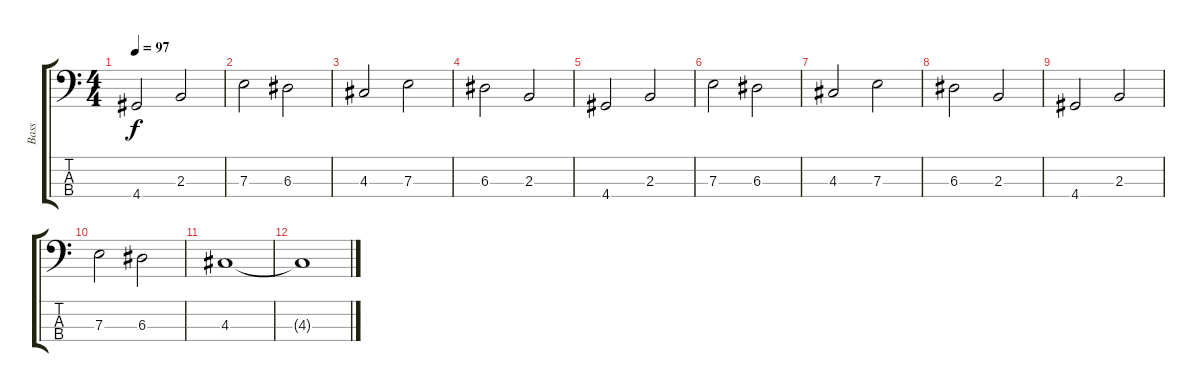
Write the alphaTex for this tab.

\track ("Bass" "Bass") {solo instrument electricbasspick}
\staff {score tabs}
\tuning (G2 D2 A1 E1) {hide}
\ts (4 4)
\tempo 97
\clef f4
\ks c
4.4.2{dy f} 2.3.2 |
7.3.2 6.3.2 |
4.3.2 7.3.2 |
6.3.2 2.3.2 |
4.4.2 2.3.2 |
7.3.2 6.3.2 |
4.3.2 7.3.2 |
6.3.2 2.3.2 |
4.4.2 2.3.2 |
7.3.2 6.3.2 |
4.3.1 |
4.3{t}.1
